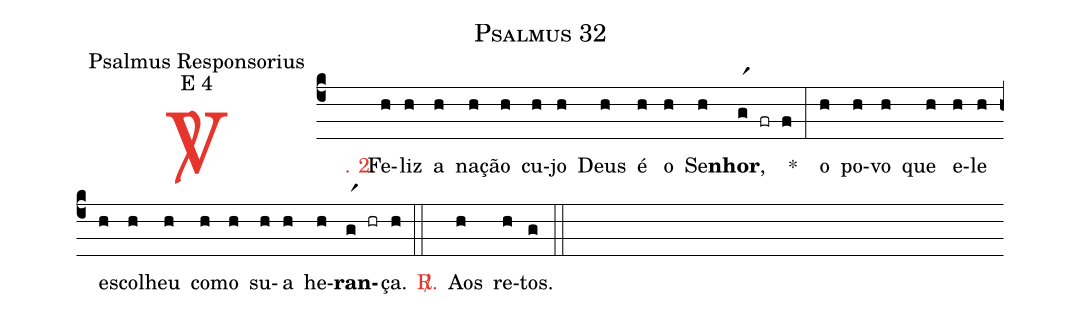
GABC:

name: Psalmus 32;
office-part: Psalmus Responsorius;
mode: E 4;
%%
(c4)

<c><sp>V/</sp>. 2.</c>() Fe(h)liz(h) a(h) na(h)ção(h) cu(h)jo(h) Deus(h) é(h) o(h) Se(h)<b>nhor</b>,(gr1 fr f) *(:) o(h) po(h)vo(h) que(h) e(h)le(h) es(h)co(h)lheu(h) co(h)mo(h) su(h)a(h) he(h)<b>ran</b>(gr1 hr)ça.(h)

(::)

<nlba><c><sp>R/</sp>.</c>() Aos</nlba>(h) re(h)tos.(g)

(::)
